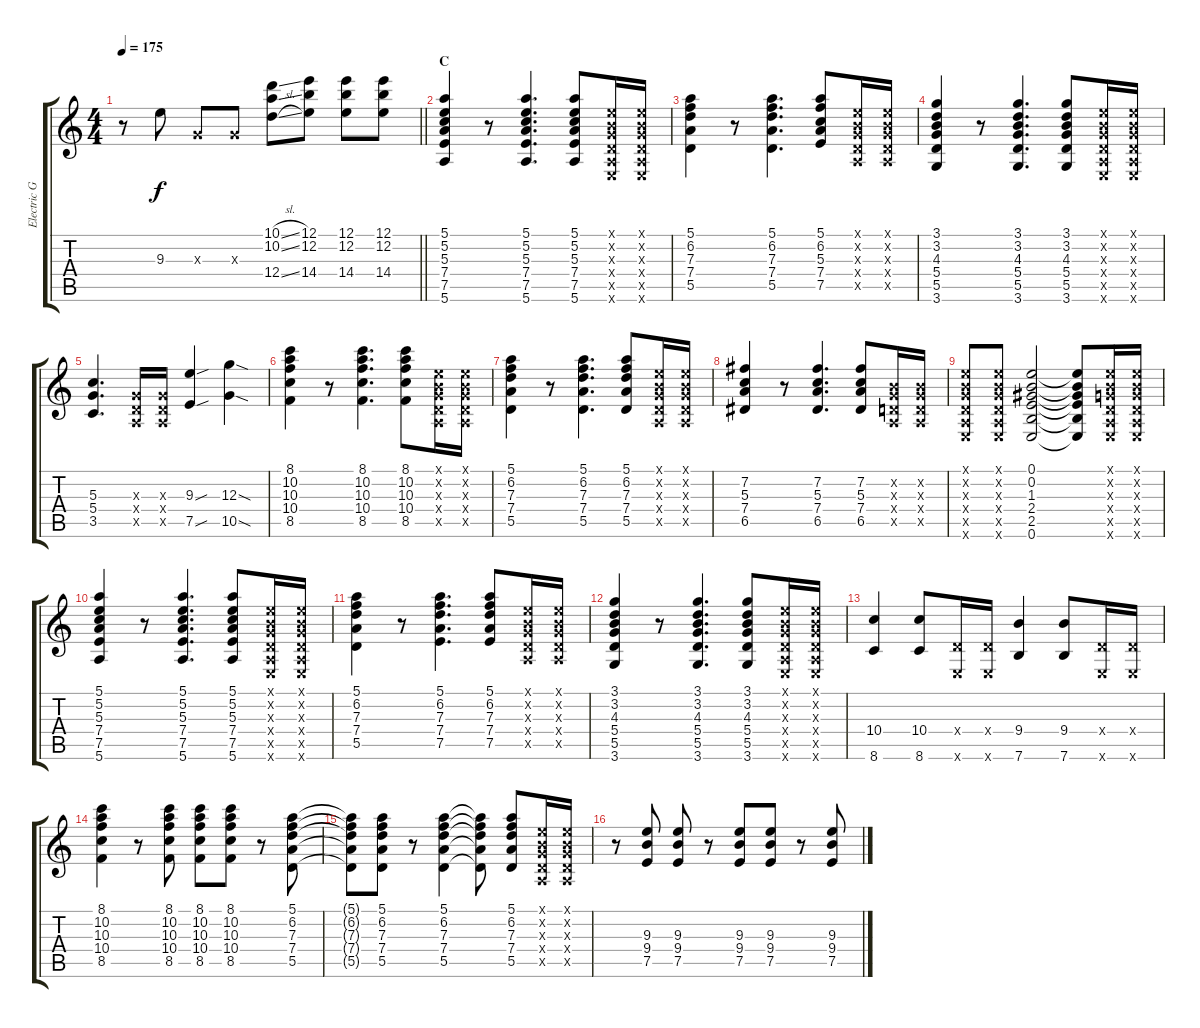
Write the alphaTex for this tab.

\track ("Electric Guitar II" "Electric G") {instrument distortionguitar}
\staff {score tabs}
\tuning (E4 B3 G3 D3 A2 E2) {hide}
\ts (4 4)
\tempo 175
\clef g2
\barLineRight lightlight
\ks c
r.8{dy f} 9.3.8 0.3{x}.8 0.3{x}.8 (10.1{sl} 10.2{sl} 12.4{sl}).8 (12.1 12.2 14.4).8 (12.1 12.2 14.4).8 (12.1 12.2 14.4).8 |
\section ("" "C")
(5.1 5.2 5.3 7.4 7.5 5.6).4 r.8 (5.1 5.2 5.3 7.4 7.5 5.6).4{d} (5.1 5.2 5.3 7.4 7.5 5.6).8 (0.1{x} 0.2{x} 0.3{x} 0.4{x} 0.5{x} 0.6{x}).16 (0.1{x} 0.2{x} 0.3{x} 0.4{x} 0.5{x} 0.6{x}).16 |
(5.1 6.2 7.3 7.4 5.5).4 r.8 (5.1 6.2 7.3 7.4 5.5).4{d} (5.1 6.2 5.3 7.4 7.5).8 (0.1{x} 0.2{x} 0.3{x} 0.4{x} 0.5{x}).16 (0.1{x} 0.2{x} 0.3{x} 0.4{x} 0.5{x}).16 |
(3.1 3.2 4.3 5.4 5.5 3.6).4 r.8 (3.1 3.2 4.3 5.4 5.5 3.6).4{d} (3.1 3.2 4.3 5.4 5.5 3.6).8 (0.1{x} 0.2{x} 0.3{x} 0.4{x} 0.5{x} 0.6{x}).16 (0.1{x} 0.2{x} 0.3{x} 0.4{x} 0.5{x} 0.6{x}).16 |
(5.3 5.4 3.5).4{d} (0.3{x} 0.4{x} 0.5{x}).16 (0.3{x} 0.4{x} 0.5{x}).16 (9.3{sou} 7.5{sou}).4 (12.3{sod} 10.5{sod}).4 |
(8.1 10.2 10.3 10.4 8.5).4 r.8 (8.1 10.2 10.3 10.4 8.5).4{d} (8.1 10.2 10.3 10.4 8.5).8 (0.1{x} 0.2{x} 0.3{x} 0.4{x} 0.5{x}).16 (0.1{x} 0.2{x} 0.3{x} 0.4{x} 0.5{x}).16 |
(5.1 6.2 7.3 7.4 5.5).4 r.8 (5.1 6.2 7.3 7.4 5.5).4{d} (5.1 6.2 7.3 7.4 5.5).8 (0.1{x} 0.2{x} 0.3{x} 0.4{x} 0.5{x}).16 (0.1{x} 0.2{x} 0.3{x} 0.4{x} 0.5{x}).16 |
(7.2 5.3 7.4 6.5).4 r.8 (7.2 5.3 7.4 6.5).4{d} (7.2 5.3 7.4 6.5).8 (0.2{x} 0.3{x} 0.4{x} 0.5{x}).16 (0.2{x} 0.3{x} 0.4{x} 0.5{x}).16 |
(0.1{x} 0.2{x} 0.3{x} 0.4{x} 0.5{x} 0.6{x}).8 (0.1{x} 0.2{x} 0.3{x} 0.4{x} 0.5{x} 0.6{x}).8 (0.1 0.2 1.3 2.4 2.5 0.6).2 (0.1{t} 0.2{t} 1.3{t} 2.4{t} 2.5{t} 0.6{t}).8 (0.1{x} 0.2{x} 0.3{x} 0.4{x} 0.5{x} 0.6{x}).16 (0.1{x} 0.2{x} 0.3{x} 0.4{x} 0.5{x} 0.6{x}).16 |
(5.1 5.2 5.3 7.4 7.5 5.6).4 r.8 (5.1 5.2 5.3 7.4 7.5 5.6).4{d} (5.1 5.2 5.3 7.4 7.5 5.6).8 (0.1{x} 0.2{x} 0.3{x} 0.4{x} 0.5{x} 0.6{x}).16 (0.1{x} 0.2{x} 0.3{x} 0.4{x} 0.5{x} 0.6{x}).16 |
(5.1 6.2 7.3 7.4 5.5).4 r.8 (5.1 6.2 7.3 7.4 7.5).4{d} (5.1 6.2 7.3 7.4 7.5).8 (0.1{x} 0.2{x} 0.3{x} 0.4{x} 0.5{x}).16 (0.1{x} 0.2{x} 0.3{x} 0.4{x} 0.5{x}).16 |
(3.1 3.2 4.3 5.4 5.5 3.6).4 r.8 (3.1 3.2 4.3 5.4 5.5 3.6).4{d} (3.1 3.2 4.3 5.4 5.5 3.6).8 (0.1{x} 0.2{x} 0.3{x} 0.4{x} 0.5{x} 0.6{x}).16 (0.1{x} 0.2{x} 0.3{x} 0.4{x} 0.5{x} 0.6{x}).16 |
(10.4 8.6).4 (10.4 8.6).8 (0.4{x} 0.6{x}).16 (0.4{x} 0.6{x}).16 (9.4 7.6).4 (9.4 7.6).8 (0.4{x} 0.6{x}).16 (0.4{x} 0.6{x}).16 |
(8.1 10.2 10.3 10.4 8.5).4 r.8 (8.1 10.2 10.3 10.4 8.5).8 (8.1 10.2 10.3 10.4 8.5).8 (8.1 10.2 10.3 10.4 8.5).8 r.8 (5.1 6.2 7.3 7.4 5.5).8 |
(5.1{t} 6.2{t} 7.3{t} 7.4{t} 5.5{t}).8 (5.1 6.2 7.3 7.4 5.5).8 r.8 (5.1 6.2 7.3 7.4 5.5).4 (5.1{t} 6.2{t} 7.3{t} 7.4{t} 5.5{t}).8 (5.1 6.2 7.3 7.4 5.5).8 (0.1{x} 0.2{x} 0.3{x} 0.4{x} 0.5{x}).16 (0.1{x} 0.2{x} 0.3{x} 0.4{x} 0.5{x}).16 |
r.8 (9.3 9.4 7.5).8 (9.3 9.4 7.5).8 r.8 (9.3 9.4 7.5).8 (9.3 9.4 7.5).8 r.8 (9.3 9.4 7.5).8
